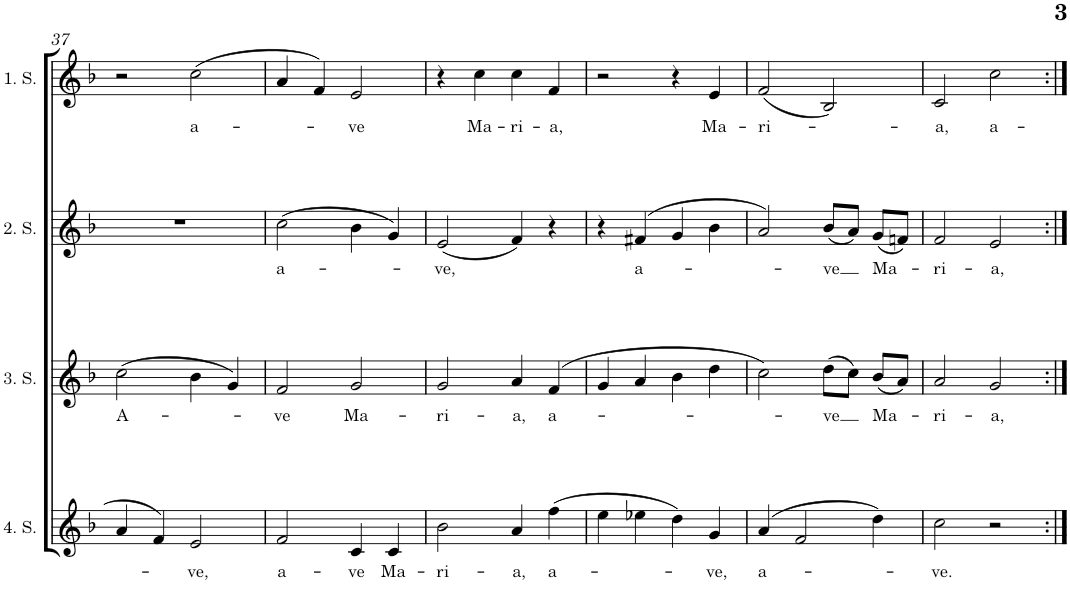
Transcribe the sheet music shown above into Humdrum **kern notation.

**kern	**text	**kern	**text	**kern	**text	**kern	**text
*part4	*part4	*part3	*part3	*part2	*part2	*part1	*part1
*staff4	*staff4	*staff3	*staff3	*staff2	*staff2	*staff1	*staff1
*I"4. stemme/voice	*	*I"3. stemme/voice	*	*I"2. stemme/voice	*	*I"1. stemme/voice	*
*I'4. S.	*	*I'3. S.	*	*I'2. S.	*	*I'1. S.	*
!!LO:PB:g=z
*clefG2	*	*clefG2	*	*clefG2	*	*clefG2	*
*k[b-]	*	*k[b-]	*	*k[b-]	*	*k[b-]	*
*F:	*	*F:	*	*F:	*	*F:	*
*M2/2	*	*M2/2	*	*M2/2	*	*M2/2	*
*met(c|)	*	*met(c|)	*	*met(c|)	*	*met(c|)	*
=37	=37	=37	=37	=37	=37	=37	=37
!	!	!	!LO:LY:b	!	!	!	!
4a/	.	(>2cc\	A-	1r	.	2r	.
4f/	.	.	.	.	.	.	.
!	!LO:LY:b	!	!	!	!	!	!LO:LY:b
2e/	-ve,	4b-\	.	.	.	(>2cc\	a-
.	.	4g/)	.	.	.	.	.
=38	=38	=38	=38	=38	=38	=38	=38
!	!LO:LY:b	!	!LO:LY:b	!	!LO:LY:b	!	!
2f/	a-	2f/	-ve	(>2cc\	a-	4a/	.
.	.	.	.	.	.	4f/)	.
!	!LO:LY:b	!	!LO:LY:b	!	!	!	!LO:LY:b
4c/	-ve	2g/	Ma-	4b-\	.	2e/	-ve
!	!LO:LY:b	!	!	!	!	!	!
4c/	Ma-	.	.	4g/)	.	.	.
=39	=39	=39	=39	=39	=39	=39	=39
!	!LO:LY:b	!	!LO:LY:b	!	!LO:LY:b	!	!
2b-\	-ri-	2g/	-ri-	(<2e/	-ve,	4r	.
!	!	!	!	!	!	!	!LO:LY:b
.	.	.	.	.	.	4cc\	Ma-
!	!LO:LY:b	!	!LO:LY:b	!	!	!	!LO:LY:b
4a/	-a,	4a/	-a,	4f/)	.	4cc\	-ri-
!	!LO:LY:b	!	!LO:LY:b	!	!	!	!LO:LY:b
(>4ff\	a-	(>4f/	a-	4r	.	4f/	-a,
=40	=40	=40	=40	=40	=40	=40	=40
4ee\	.	4g/	.	4r	.	2r	.
!	!	!	!	!	!LO:LY:b	!	!
4ee-X\	.	4a/	.	(>4f#X/	a-	.	.
4dd\)	.	4b-\	.	4g/	.	4r	.
!	!LO:LY:b	!	!	!	!	!	!LO:LY:b
4g/	-ve,	4dd\	.	4b-\	.	4e/	Ma-
=41	=41	=41	=41	=41	=41	=41	=41
!	!LO:LY:b	!	!	!	!	!	!LO:LY:b
(4a/	a-	2cc\)	.	2a/)	.	(2f/	-ri-
2f/	.	.	.	.	.	.	.
!	!	!	!LO:LY:b	!	!LO:LY:b	!	!
.	.	(>8dd\L	-ve	(<8b-/L	-ve	2B-/)	.
.	.	8cc\J)	.	8a/J)	.	.	.
!	!	!	!LO:LY:b	!	!LO:LY:b	!	!
4dd\)	.	(<8b-/L	Ma-	(<8g/L	Ma-	.	.
.	.	8a/J)	.	8fn/J)	.	.	.
=42	=42	=42	=42	=42	=42	=42	=42
!	!LO:LY:b	!	!LO:LY:b	!	!LO:LY:b	!	!LO:LY:b
2cc\	-ve.	2a/	-ri-	2f/	-ri-	2c/	-a,
!	!	!	!LO:LY:b	!	!LO:LY:b	!	!LO:LY:b
2r	.	2g/	-a,	2e/	-a,	2cc\	a-
=:|!	=:|!	=:|!	=:|!	=:|!	=:|!	=:|!	=:|!
*-	*-	*-	*-	*-	*-	*-	*-
